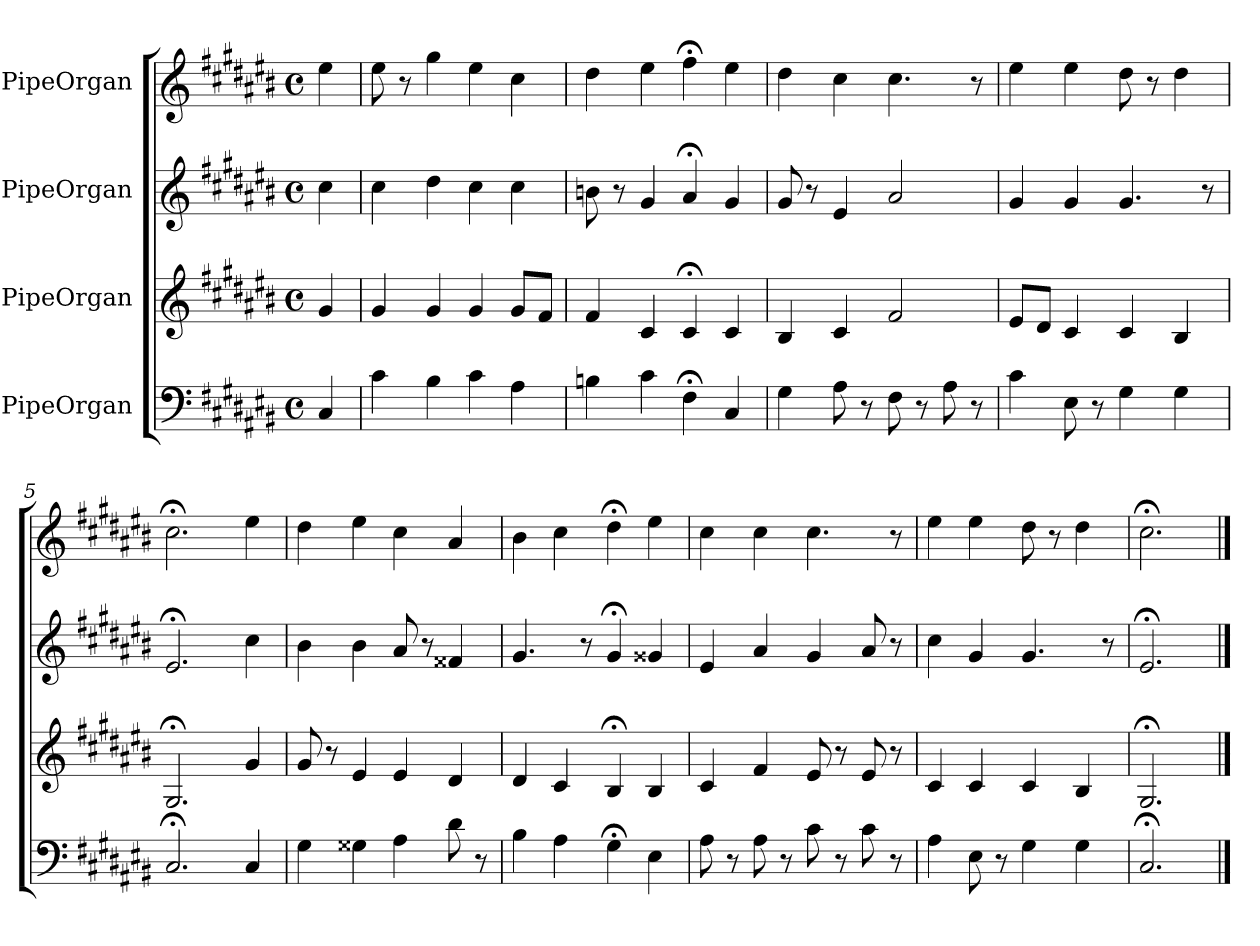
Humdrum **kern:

**kern	**kern	**kern	**kern
*part4	*part3	*part2	*part1
*staff4	*staff3	*staff2	*staff1
*I"PipeOrgan	*I"PipeOrgan	*I"PipeOrgan	*I"PipeOrgan
*k[f#c#g#d#a#e#b#]	*k[f#c#g#d#a#e#b#]	*k[f#c#g#d#a#e#b#]	*k[f#c#g#d#a#e#b#]
*C#:	*C#:	*C#:	*C#:
*M4/4	*M4/4	*M4/4	*M4/4
*met(c)	*met(c)	*met(c)	*met(c)
*MM60	*MM60	*MM60	*MM60
=	=	=	=
4C#	4g#	4cc#	4ee#
=1	=1	=1	=1
4c#	4g#	4cc#	8ee#
.	.	.	8r
4B#	4g#	4dd#	4gg#
4c#	4g#	4cc#	4ee#
4A#	8g#L	4cc#	4cc#
.	8f#J	.	.
=2	=2	=2	=2
4Bn	4f#	8bn	4dd#
.	.	8r	.
4c#	4c#	4g#	4ee#
4F#;<	4c#;<	4a#;<	4ff#;<
4C#	4c#	4g#	4ee#
=3	=3	=3	=3
4G#	4B#	8g#	4dd#
.	.	8r	.
8A#	4c#	4e#	4cc#
8r	.	.	.
8F#	2f#	2a#	4.cc#
8r	.	.	.
8A#	.	.	.
8r	.	.	8r
=4	=4	=4	=4
4c#	8e#L	4g#	4ee#
.	8d#J	.	.
8E#	4c#	4g#	4ee#
8r	.	.	.
4G#	4c#	4.g#	8dd#
.	.	.	8r
4G#	4B#	.	4dd#
.	.	8r	.
=5	=5	=5	=5
2.C#;<	2.G#;<	2.e#;<	2.cc#;<
4C#	4g#	4cc#	4ee#
=6	=6	=6	=6
4G#	8g#	4b#	4dd#
.	8r	.	.
4G##X	4e#	4b#	4ee#
4A#	4e#	8a#	4cc#
.	.	8r	.
8d#	4d#	4f##X	4a#
8r	.	.	.
=7	=7	=7	=7
4B#	4d#	4.g#	4b#
4A#	4c#	.	4cc#
.	.	8r	.
4G#;<	4B#;<	4g#;<	4dd#;<
4E#	4B#	4g##X	4ee#
=8	=8	=8	=8
8A#	4c#	4e#	4cc#
8r	.	.	.
8A#	4f#	4a#	4cc#
8r	.	.	.
8c#	8e#	4g#	4.cc#
8r	8r	.	.
8c#	8e#	8a#	.
8r	8r	8r	8r
=9	=9	=9	=9
4A#	4c#	4cc#	4ee#
8E#	4c#	4g#	4ee#
8r	.	.	.
4G#	4c#	4.g#	8dd#
.	.	.	8r
4G#	4B#	.	4dd#
.	.	8r	.
=10	=10	=10	=10
2.C#;<	2.G#;<	2.e#;<	2.cc#;<
==	==	==	==
*-	*-	*-	*-
